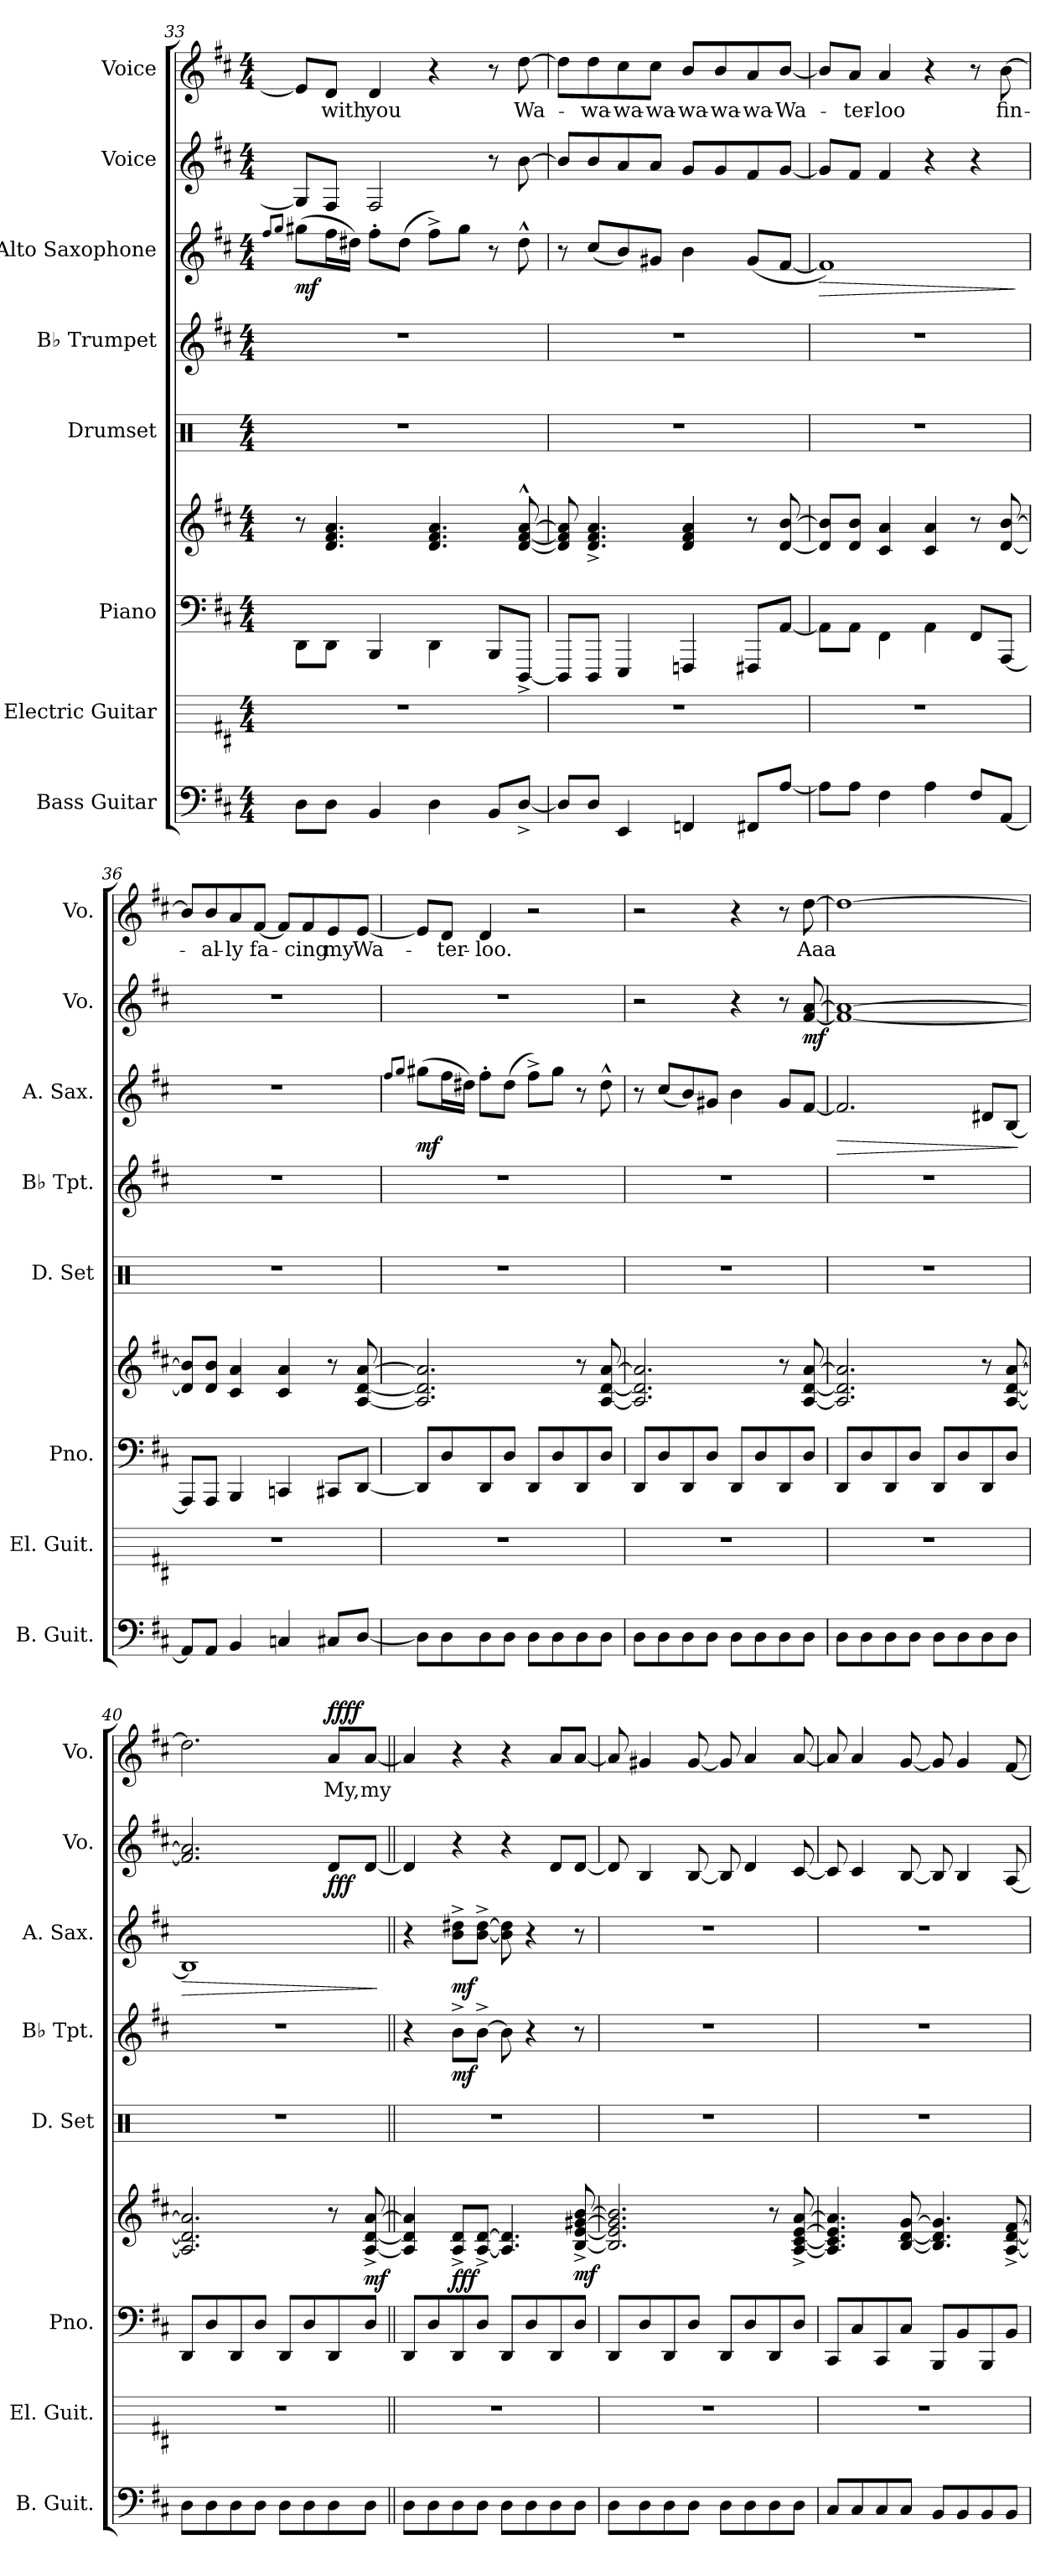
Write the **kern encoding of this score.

**kern	**kern	**kern	**kern	**dynam	**kern	**kern	**dynam	**kern	**dynam	**kern	**dynam	**kern	**text	**dynam
*part8	*part7	*part6	*part6	*part6	*part5	*part4	*part4	*part3	*part3	*part2	*part2	*part1	*part1	*part1
*staff9	*staff8	*staff7	*staff6	*staff6/7	*staff5	*staff4	*staff4	*staff3	*staff3	*staff2	*staff2	*staff1	*staff1	*staff1
*I"Bass Guitar	*I"Electric Guitar	*I"Piano	*	*	*I"Drumset	*I"B♭ Trumpet	*	*I"Alto Saxophone	*	*I"Voice	*	*I"Voice	*	*
*I'B. Guit.	*I'El. Guit.	*I'Pno.	*	*	*I'D. Set	*I'B♭ Tpt.	*	*I'A. Sax.	*	*I'Vo.	*	*I'Vo.	*	*
!!LO:PB:g=z
*clefF4	*	*clefF4	*clefG2	*	*clefX	*clefG2	*	*clefG2	*	*clefG2	*	*clefG2	*	*
*ITrd7c12	*	*	*	*	*	*ITrd1c2	*	*ITrd5c9	*	*	*	*	*	*
*k[f#c#]	*k[f#c#]	*k[f#c#]	*k[f#c#]	*	*k[]	*k[]	*	*k[b-]	*	*k[f#c#]	*	*k[f#c#]	*	*
*M4/4	*M4/4	*M4/4	*M4/4	*	*M4/4	*M4/4	*	*M4/4	*	*M4/4	*	*M4/4	*	*
=33	=33	=33	=33	=33	=33	=33	=33	=33	=33	=33	=33	=33	=33	=33
.	.	.	.	.	.	.	.	8qa/L	.	.	.	.	.	.
.	.	.	.	.	.	.	.	8qb-/J	.	.	.	.	.	.
!	!	!	!	!	!	!	!	!	!LO:DY:b	!	!	!	!	!
8DD\L	1r	8DD\L	8r	.	1r	1r	.	(>8bn\L	mf	8G/L]	.	8e/L]	.	.
!	!	!	!	!	!	!	!	!	!	!	!	!	!LO:LY:b	!
8DD\J	.	8DD\J	4.d/ 4.f#/ 4.a/	.	.	.	.	16a\L	.	8F#/J	.	8d/J	with	.
.	.	.	.	.	.	.	.	16f#X\JJ)	.	.	.	.	.	.
!	!	!	!	!	!	!	!	!	!	!	!	!	!LO:LY:b	!
4BBB/	.	4BBB/	.	.	.	.	.	8a'\L	.	2F#/	.	4d/	you	.
.	.	.	.	.	.	.	.	(>8f#\J	.	.	.	.	.	.
4DD\	.	4DD\	4.d/ 4.f#/ 4.a/	.	.	.	.	8a^\L)	.	.	.	4r	.	.
.	.	.	.	.	.	.	.	8b\J	.	.	.	.	.	.
8BBB/L	.	8BBB/L	.	.	.	.	.	8r	.	8r	.	8r	.	.
!	!	!	!	!	!	!	!	!	!	!	!	!	!LO:LY:b	!
[8DD^/J	.	[8DDD^/J	[8d/^^ [8f#/^^ [8a/^^	.	.	.	.	8f#^^\	.	[8b\	.	[8dd\	Wa-	.
=34	=34	=34	=34	=34	=34	=34	=34	=34	=34	=34	=34	=34	=34	=34
8DD/L]	1r	8DDD/L]	8d/] 8f#/] 8a/]	.	1r	1r	.	8r	.	8b/L]	.	8dd\L]	.	.
!	!	!	!	!	!	!	!	!	!	!	!	!	!LO:LY:b	!
8DD/J	.	8DDD/J	4.d/^ 4.f#/^ 4.a/^	.	.	.	.	(<8e/L	.	8b/	.	8dd\	-wa-	.
!	!	!	!	!	!	!	!	!	!	!	!	!	!LO:LY:b	!
4EEE/	.	4EEE/	.	.	.	.	.	8d/)	.	8a/	.	8cc#\	-wa-	.
!	!	!	!	!	!	!	!	!	!	!	!	!	!LO:LY:b	!
.	.	.	.	.	.	.	.	8Bn/J	.	8a/J	.	8cc#\J	-wa-	.
!	!	!	!	!	!	!	!	!	!	!	!	!	!LO:LY:b	!
4FFFn/	.	4FFFn/	4d/ 4f#/ 4a/	.	.	.	.	4d\	.	8g/L	.	8b/L	-wa-	.
!	!	!	!	!	!	!	!	!	!	!	!	!	!LO:LY:b	!
.	.	.	.	.	.	.	.	.	.	8g/	.	8b/	-wa-	.
!	!	!	!	!	!	!	!	!	!	!	!	!	!LO:LY:b	!
8FFF#X/L	.	8FFF#X/L	8r	.	.	.	.	(<8B/L	.	8f#/	.	8a/	-wa-	.
!	!	!	!	!	!	!	!	!	!	!	!	!	!LO:LY:b	!
[8AA/J	.	[8AA/J	[8d/ [8b/	.	.	.	.	[8A/J	.	[8g/J	.	[8b/J	-Wa-	.
=35	=35	=35	=35	=35	=35	=35	=35	=35	=35	=35	=35	=35	=35	=35
!	!	!	!	!	!	!	!	!	!LO:HP:b	!	!	!	!	!
8AA\L]	1r	8AA\L]	8d/] 8b/]L	.	1r	1r	.	1A])	>	8g/L]	.	8b/L]	.	.
!	!	!	!	!	!	!	!	!	!	!	!	!	!LO:LY:b	!
8AA\J	.	8AA\J	8d/ 8b/J	.	.	.	.	.	.	8f#/J	.	8a/J	-ter-	.
!	!	!	!	!	!	!	!	!	!	!	!	!	!LO:LY:b	!
4FF#\	.	4FF#\	4c#/ 4a/	.	.	.	.	.	.	4f#/	.	4a/	-loo	.
4AA\	.	4AA\	4c#/ 4a/	.	.	.	.	.	.	4r	.	4r	.	.
8FF#/L	.	8FF#/L	8r	.	.	.	.	.	.	4r	.	8r	.	.
!	!	!	!	!	!	!	!	!	!	!	!	!	!LO:LY:b	!
[8AAA/J	.	[8AAA/J	[8d/ [8b/	.	.	.	.	.	.	.	.	[8b\	fin-	.
.	.	.	.	.	.	.	.	.	]	.	.	.	.	.
!!LO:PB:g=z
=36	=36	=36	=36	=36	=36	=36	=36	=36	=36	=36	=36	=36	=36	=36
8AAA/L]	1r	8AAA/L]	8d/] 8b/]L	.	1r	1r	.	1r	.	1r	.	8b/L]	.	.
!	!	!	!	!	!	!	!	!	!	!	!	!	!LO:LY:b	!
8AAA/J	.	8AAA/J	8d/ 8b/J	.	.	.	.	.	.	.	.	8b/	-al-	.
!	!	!	!	!	!	!	!	!	!	!	!	!	!LO:LY:b	!
4BBB/	.	4BBB/	4c#/ 4a/	.	.	.	.	.	.	.	.	8a/	-ly	.
!	!	!	!	!	!	!	!	!	!	!	!	!	!LO:LY:b	!
.	.	.	.	.	.	.	.	.	.	.	.	[8f#/J	fa-	.
4CCn/	.	4CCn/	4c#/ 4a/	.	.	.	.	.	.	.	.	8f#/L]	.	.
!	!	!	!	!	!	!	!	!	!	!	!	!	!LO:LY:b	!
.	.	.	.	.	.	.	.	.	.	.	.	8f#/	-cing	.
!	!	!	!	!	!	!	!	!	!	!	!	!	!LO:LY:b	!
8CC#X/L	.	8CC#X/L	8r	.	.	.	.	.	.	.	.	8e/	my	.
!	!	!	!	!	!	!	!	!	!	!	!	!	!LO:LY:b	!
[8DD/J	.	[8DD/J	[8A/ [8d/ [8a/	.	.	.	.	.	.	.	.	[8e/J	Wa-	.
=37	=37	=37	=37	=37	=37	=37	=37	=37	=37	=37	=37	=37	=37	=37
.	.	.	.	.	.	.	.	8qa/L	.	.	.	.	.	.
.	.	.	.	.	.	.	.	8qb-/J	.	.	.	.	.	.
!	!	!	!	!	!	!	!	!	!LO:DY:b	!	!	!	!	!
8DD\L]	1r	8DD/L]	2.A/] 2.d/] 2.a/]	.	1r	1r	.	(>8bn\L	mf	1r	.	8e/L]	.	.
!	!	!	!	!	!	!	!	!	!	!	!	!	!LO:LY:b	!
8DD\	.	8D/	.	.	.	.	.	16a\L	.	.	.	8d/J	-ter-	.
.	.	.	.	.	.	.	.	16f#X\JJ)	.	.	.	.	.	.
!	!	!	!	!	!	!	!	!	!	!	!	!	!LO:LY:b	!
8DD\	.	8DD/	.	.	.	.	.	8a'\L	.	.	.	4d/	-loo.	.
8DD\J	.	8D/J	.	.	.	.	.	(>8f#\J	.	.	.	.	.	.
8DD\L	.	8DD/L	.	.	.	.	.	8a^\L)	.	.	.	2r	.	.
8DD\	.	8D/	.	.	.	.	.	8b\J	.	.	.	.	.	.
8DD\	.	8DD/	8r	.	.	.	.	8r	.	.	.	.	.	.
8DD\J	.	8D/J	[8A/ [8d/ [8a/	.	.	.	.	8f#^^\	.	.	.	.	.	.
=38	=38	=38	=38	=38	=38	=38	=38	=38	=38	=38	=38	=38	=38	=38
8DD\L	1r	8DD/L	2.A/] 2.d/] 2.a/]	.	1r	1r	.	8r	.	2r	.	2r	.	.
8DD\	.	8D/	.	.	.	.	.	(<8e/L	.	.	.	.	.	.
8DD\	.	8DD/	.	.	.	.	.	8d/)	.	.	.	.	.	.
8DD\J	.	8D/J	.	.	.	.	.	8Bn/J	.	.	.	.	.	.
8DD\L	.	8DD/L	.	.	.	.	.	4d\	.	4r	.	4r	.	.
8DD\	.	8D/	.	.	.	.	.	.	.	.	.	.	.	.
8DD\	.	8DD/	8r	.	.	.	.	8B/L	.	8r	.	8r	.	.
!	!	!	!	!	!	!	!	!	!	!	!LO:DY:b	!	!LO:LY:b	!
8DD\J	.	8D/J	[8A/ [8d/ [8a/	.	.	.	.	[8A/J	.	[8f#/ [8a/	mf	[8dd\	Aaa	.
!!LO:PB:g=z
=39	=39	=39	=39	=39	=39	=39	=39	=39	=39	=39	=39	=39	=39	=39
!	!	!	!	!	!	!	!	!	!LO:HP:b	!	!	!	!	!
8DD\L	1r	8DD/L	2.A/] 2.d/] 2.a/]	.	1r	1r	.	2.A/]	>	1f#_ 1a_	.	1dd_	.	.
8DD\	.	8D/	.	.	.	.	.	.	.	.	.	.	.	.
8DD\	.	8DD/	.	.	.	.	.	.	.	.	.	.	.	.
8DD\J	.	8D/J	.	.	.	.	.	.	.	.	.	.	.	.
8DD\L	.	8DD/L	.	.	.	.	.	.	.	.	.	.	.	.
8DD\	.	8D/	.	.	.	.	.	.	.	.	.	.	.	.
8DD\	.	8DD/	8r	.	.	.	.	8F#X/L	.	.	.	.	.	.
8DD\J	.	8D/J	[8A/ [8d/ [8a/	.	.	.	.	[8D/J	.	.	.	.	.	.
.	.	.	.	.	.	.	.	.	]	.	.	.	.	.
=40	=40	=40	=40	=40	=40	=40	=40	=40	=40	=40	=40	=40	=40	=40
!	!	!	!	!	!	!	!	!	!LO:HP:b	!	!	!	!	!
8DD\L	1r	8DD/L	2.A/] 2.d/] 2.a/]	.	1r	1r	.	1D]	>	2.f#/] 2.a/]	.	2.dd\]	.	.
8DD\	.	8D/	.	.	.	.	.	.	.	.	.	.	.	.
8DD\	.	8DD/	.	.	.	.	.	.	.	.	.	.	.	.
8DD\J	.	8D/J	.	.	.	.	.	.	.	.	.	.	.	.
8DD\L	.	8DD/L	.	.	.	.	.	.	.	.	.	.	.	.
8DD\	.	8D/	.	.	.	.	.	.	.	.	.	.	.	.
!	!	!	!	!	!	!	!	!	!	!	!LO:DY:b	!	!LO:LY:b	!LO:DY:b
!	!	!	!	!	!	!	!	!	!	!	!	!	!	!LO:DY:n=1:b
8DD\	.	8DD/	8r	.	.	.	.	.	.	8d/L	fff	8a/L	My,	f fff
!	!	!	!	!LO:DY:b	!	!	!	!	!	!	!	!	!LO:LY:b	!
8DD\J	.	8D/J	[8A/^ [8d/^ [8a/^	mf	.	.	.	.	.	[8d/J	.	[8a/J	my	.
.	.	.	.	.	.	.	.	.	]	.	.	.	.	.
=41||	=41||	=41||	=41||	=41||	=41||	=41||	=41||	=41||	=41||	=41||	=41||	=41||	=41||	=41||
8DD\L	1r	8DD/L	4A/] 4d/] 4a/]	.	1r	4r	.	4r	.	4d/]	.	4a/]	.	.
8DD\	.	8D/	.	.	.	.	.	.	.	.	.	.	.	.
!	!	!	!	!LO:DY:b	!	!	!LO:DY:b	!	!LO:DY:b	!	!	!	!	!
8DD\	.	8DD/	8A/^ 8d/^L	fff	.	8a^\L	mf	8d\^ 8f#X\^L	mf	4r	.	4r	.	.
8DD\J	.	8D/J	[8A/^ [8d/^J	.	.	[8a^\J	.	[8d\^ [8f#\^J	.	.	.	.	.	.
8DD\L	.	8DD/L	4.A/] 4.d/]	.	.	8a\]	.	8d\] 8f#\]	.	4r	.	4r	.	.
8DD\	.	8D/	.	.	.	4r	.	4r	.	.	.	.	.	.
8DD\	.	8DD/	.	.	.	.	.	.	.	8d/L	.	8a/L	.	.
!	!	!	!	!LO:DY:b	!	!	!	!	!	!	!	!	!	!
8DD\J	.	8D/J	[8B/^ [8e/^ [8g#X/^ [8b/^	mf	.	8r	.	8r	.	[8d/J	.	[8a/J	.	.
!!LO:PB:g=z
=42	=42	=42	=42	=42	=42	=42	=42	=42	=42	=42	=42	=42	=42	=42
8DD\L	1r	8DD/L	2.B/] 2.e/] 2.g#/] 2.b/]	.	1r	1r	.	1r	.	8d/]	.	8a/]	.	.
8DD\	.	8D/	.	.	.	.	.	.	.	4B/	.	4g#X/	.	.
8DD\	.	8DD/	.	.	.	.	.	.	.	.	.	.	.	.
8DD\J	.	8D/J	.	.	.	.	.	.	.	[8B/	.	[8g#/	.	.
8DD\L	.	8DD/L	.	.	.	.	.	.	.	8B/]	.	8g#/]	.	.
8DD\	.	8D/	.	.	.	.	.	.	.	4d/	.	4a/	.	.
8DD\	.	8DD/	8r	.	.	.	.	.	.	.	.	.	.	.
8DD\J	.	8D/J	[8A/^ [8c#/^ [8e/^ [8a/^	.	.	.	.	.	.	[8c#/	.	[8a/	.	.
=43	=43	=43	=43	=43	=43	=43	=43	=43	=43	=43	=43	=43	=43	=43
8CC#/L	1r	8CC#/L	4.A/] 4.c#/] 4.e/] 4.a/]	.	1r	1r	.	1r	.	8c#/]	.	8a/]	.	.
8CC#/	.	8C#/	.	.	.	.	.	.	.	4c#/	.	4a/	.	.
8CC#/	.	8CC#/	.	.	.	.	.	.	.	.	.	.	.	.
8CC#/J	.	8C#/J	[8B/ [8d/ [8g/	.	.	.	.	.	.	[8B/	.	[8g/	.	.
8BBB/L	.	8BBB/L	4.B/] 4.d/] 4.g/]	.	.	.	.	.	.	8B/]	.	8g/]	.	.
8BBB/	.	8BB/	.	.	.	.	.	.	.	4B/	.	4g/	.	.
8BBB/	.	8BBB/	.	.	.	.	.	.	.	.	.	.	.	.
8BBB/J	.	8BB/J	[8A/^ [8d/^ [8f#/^	.	.	.	.	.	.	[8A/	.	[8f#/	.	.
=	=	=	=	=	=	=	=	=	=	=	=	=	=	=
*-	*-	*-	*-	*-	*-	*-	*-	*-	*-	*-	*-	*-	*-	*-
